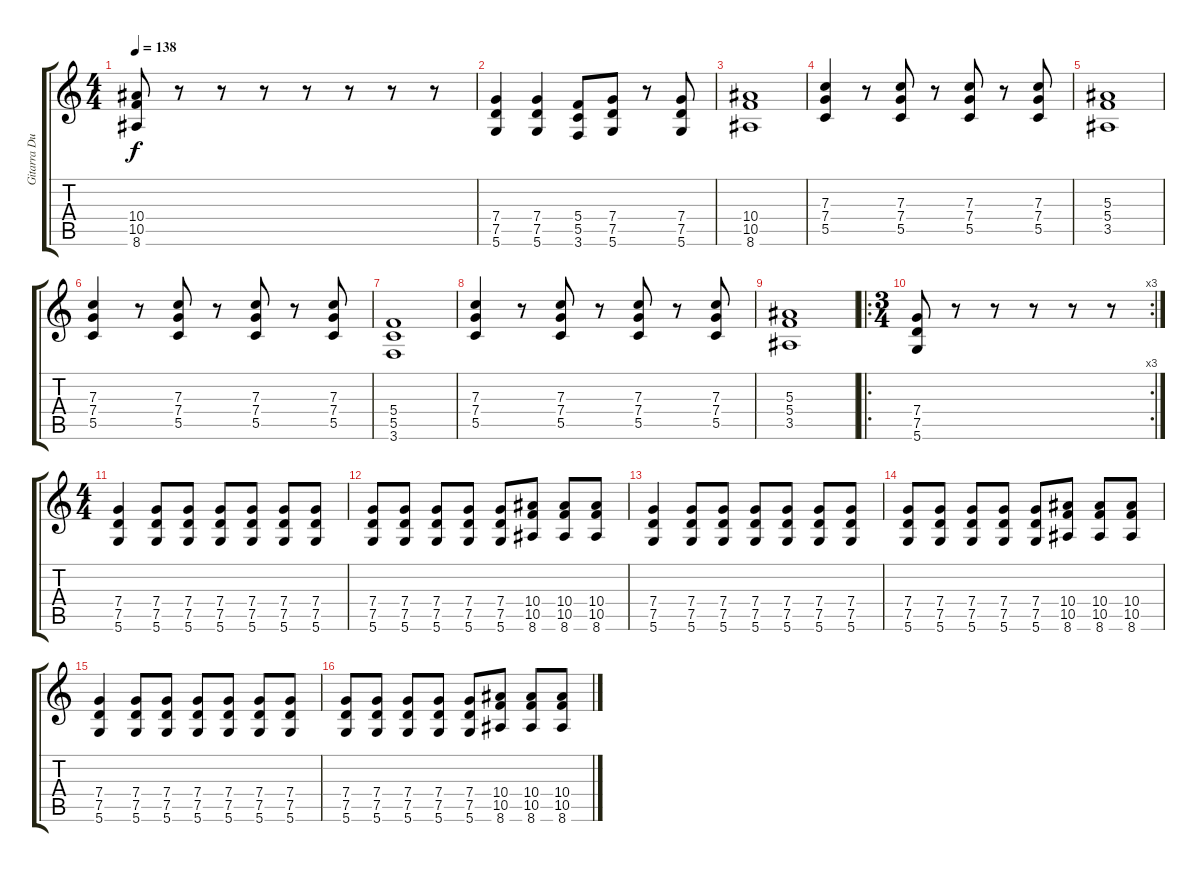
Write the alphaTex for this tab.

\track ("Gitarra Dus Ritemos" "Gitarra Du") {instrument distortionguitar}
\staff {score tabs}
\tuning (D4 A3 F3 C3 G2 D2) {hide}
\ts (4 4)
\tempo 138
\clef g2
\ks c
(10.4 10.5 8.6).8{dy f} r.8 r.8 r.8 r.8 r.8 r.8 r.8 |
(7.4 7.5 5.6).4 (7.4 7.5 5.6).4 (5.4 5.5 3.6).8 (7.4 7.5 5.6).8 r.8 (7.4 7.5 5.6).8 |
(10.4 10.5 8.6).1 |
(7.3 7.4 5.5).4 r.8 (7.3 7.4 5.5).8 r.8 (7.3 7.4 5.5).8 r.8 (7.3 7.4 5.5).8 |
(5.3 5.4 3.5).1 |
(7.3 7.4 5.5).4 r.8 (7.3 7.4 5.5).8 r.8 (7.3 7.4 5.5).8 r.8 (7.3 7.4 5.5).8 |
(5.4 5.5 3.6).1 |
(7.3 7.4 5.5).4 r.8 (7.3 7.4 5.5).8 r.8 (7.3 7.4 5.5).8 r.8 (7.3 7.4 5.5).8 |
(5.3 5.4 3.5).1 |
\ro
\rc 3
\ts (3 4)
(7.4 7.5 5.6).8 r.8 r.8 r.8 r.8 r.8 |
\ts (4 4)
(7.4 7.5 5.6).4 (7.4 7.5 5.6).8 (7.4 7.5 5.6).8 (7.4 7.5 5.6).8 (7.4 7.5 5.6).8 (7.4 7.5 5.6).8 (7.4 7.5 5.6).8 |
(7.4 7.5 5.6).8 (7.4 7.5 5.6).8 (7.4 7.5 5.6).8 (7.4 7.5 5.6).8 (7.4 7.5 5.6).8 (10.4 10.5 8.6).8 (10.4 10.5 8.6).8 (10.4 10.5 8.6).8 |
(7.4 7.5 5.6).4 (7.4 7.5 5.6).8 (7.4 7.5 5.6).8 (7.4 7.5 5.6).8 (7.4 7.5 5.6).8 (7.4 7.5 5.6).8 (7.4 7.5 5.6).8 |
(7.4 7.5 5.6).8 (7.4 7.5 5.6).8 (7.4 7.5 5.6).8 (7.4 7.5 5.6).8 (7.4 7.5 5.6).8 (10.4 10.5 8.6).8 (10.4 10.5 8.6).8 (10.4 10.5 8.6).8 |
(7.4 7.5 5.6).4 (7.4 7.5 5.6).8 (7.4 7.5 5.6).8 (7.4 7.5 5.6).8 (7.4 7.5 5.6).8 (7.4 7.5 5.6).8 (7.4 7.5 5.6).8 |
(7.4 7.5 5.6).8 (7.4 7.5 5.6).8 (7.4 7.5 5.6).8 (7.4 7.5 5.6).8 (7.4 7.5 5.6).8 (10.4 10.5 8.6).8 (10.4 10.5 8.6).8 (10.4 10.5 8.6).8
